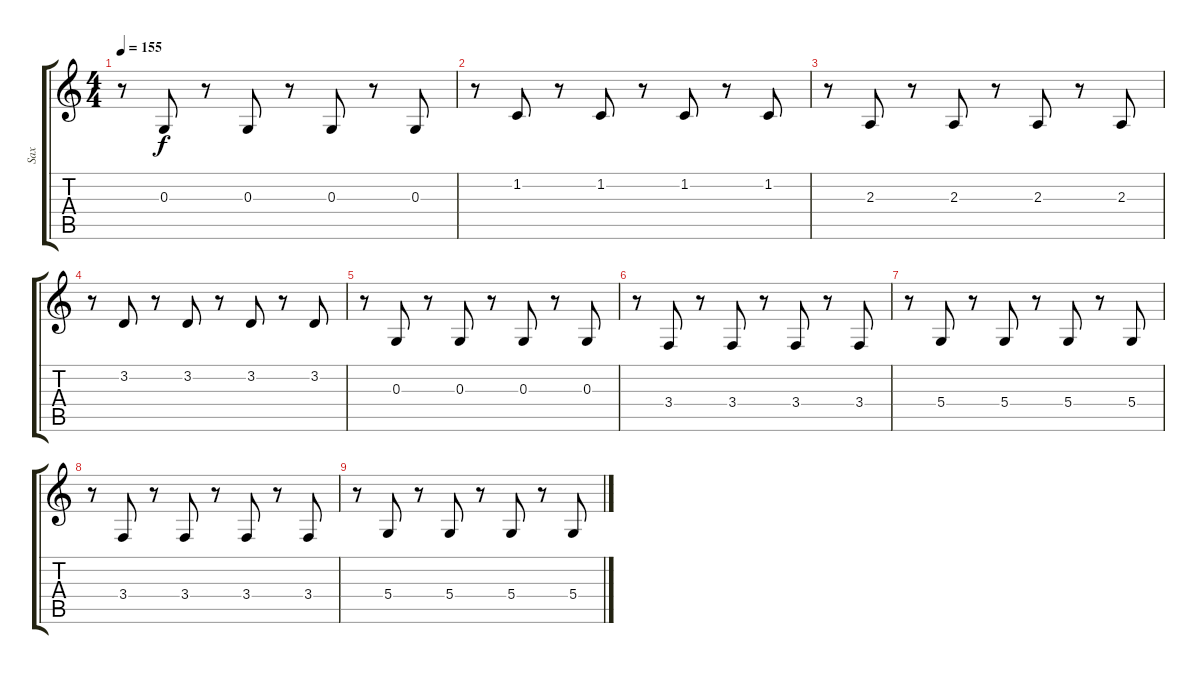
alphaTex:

\track ("Sax" "Sax") {instrument altosax}
\staff {score tabs}
\tuning (E4 B3 G3 D3 A2 E2) {hide}
\ts (4 4)
\tempo 155
\clef g2
\ks c
r.8{dy f} 0.3.8 r.8 0.3.8 r.8 0.3.8 r.8 0.3.8 |
r.8 1.2.8 r.8 1.2.8 r.8 1.2.8 r.8 1.2.8 |
r.8 2.3.8 r.8 2.3.8 r.8 2.3.8 r.8 2.3.8 |
r.8 3.2.8 r.8 3.2.8 r.8 3.2.8 r.8 3.2.8 |
r.8 0.3.8 r.8 0.3.8 r.8 0.3.8 r.8 0.3.8 |
r.8 3.4.8 r.8 3.4.8 r.8 3.4.8 r.8 3.4.8 |
r.8 5.4.8 r.8 5.4.8 r.8 5.4.8 r.8 5.4.8 |
r.8 3.4.8 r.8 3.4.8 r.8 3.4.8 r.8 3.4.8 |
r.8 5.4.8 r.8 5.4.8 r.8 5.4.8 r.8 5.4.8
